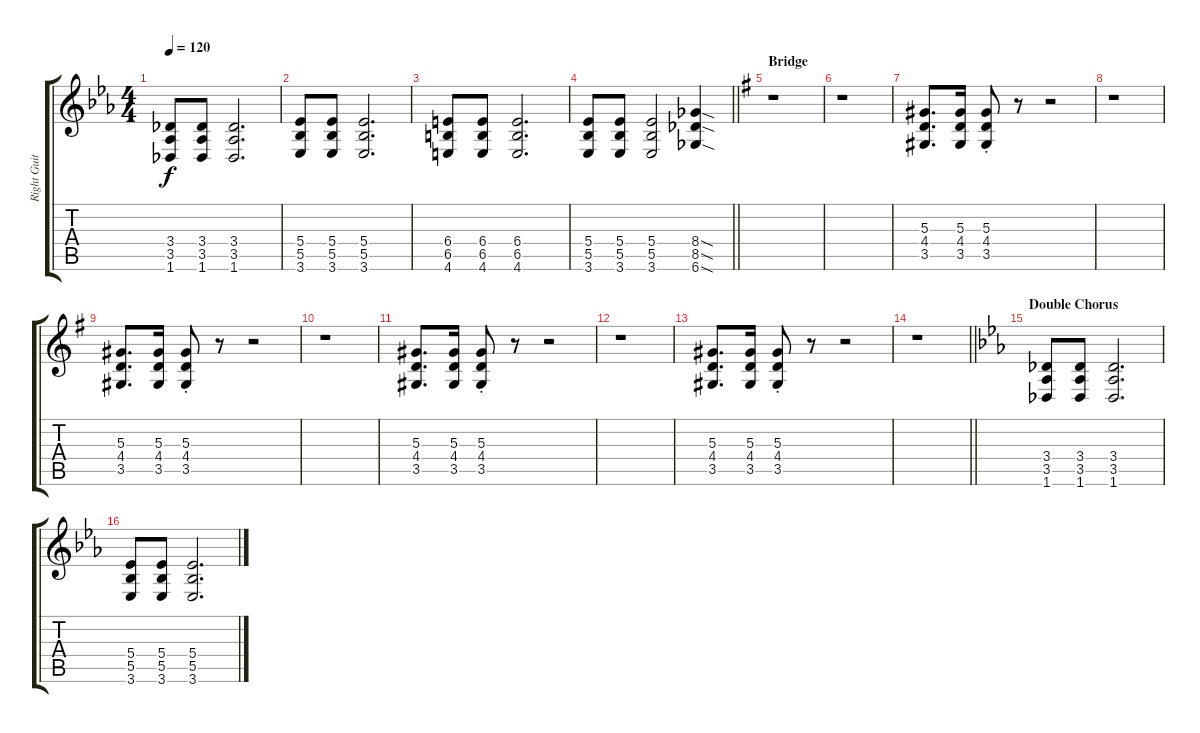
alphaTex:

\track ("Right Guitar" "Right Guit") {instrument distortionguitar}
\staff {score tabs}
\tuning (C4 G3 Eb3 Bb2 F2 C2) {hide}
\ts (4 4)
\tempo 120
\clef g2
\ks eb
(3.4 3.5 1.6).8{dy f} (3.4 3.5 1.6).8 (3.4 3.5 1.6).2{d} |
(5.4 5.5 3.6).8 (5.4 5.5 3.6).8 (5.4 5.5 3.6).2{d} |
(6.4 6.5 4.6).8 (6.4 6.5 4.6).8 (6.4 6.5 4.6).2{d} |
\barLineRight lightlight
(5.4 5.5 3.6).8 (5.4 5.5 3.6).8 (5.4 5.5 3.6).2 (8.4{sod} 8.5{sod} 6.6{sod}).4 |
\section ("" "Bridge")
\ks g
r.1 |
r.1 |
(5.3 4.4 3.5).8{d} (5.3 4.4 3.5).16 (5.3{st} 4.4{st} 3.5{st}).8 r.8 r.2 |
r.1 |
(5.3 4.4 3.5).8{d} (5.3 4.4 3.5).16 (5.3{st} 4.4{st} 3.5{st}).8 r.8 r.2 |
r.1 |
(5.3 4.4 3.5).8{d} (5.3 4.4 3.5).16 (5.3{st} 4.4{st} 3.5{st}).8 r.8 r.2 |
r.1 |
(5.3 4.4 3.5).8{d} (5.3 4.4 3.5).16 (5.3{st} 4.4{st} 3.5{st}).8 r.8 r.2 |
\barLineRight lightlight
r.1 |
\section ("" "Double Chorus")
\ks eb
(3.4 3.5 1.6).8 (3.4 3.5 1.6).8 (3.4 3.5 1.6).2{d} |
(5.4 5.5 3.6).8 (5.4 5.5 3.6).8 (5.4 5.5 3.6).2{d}
